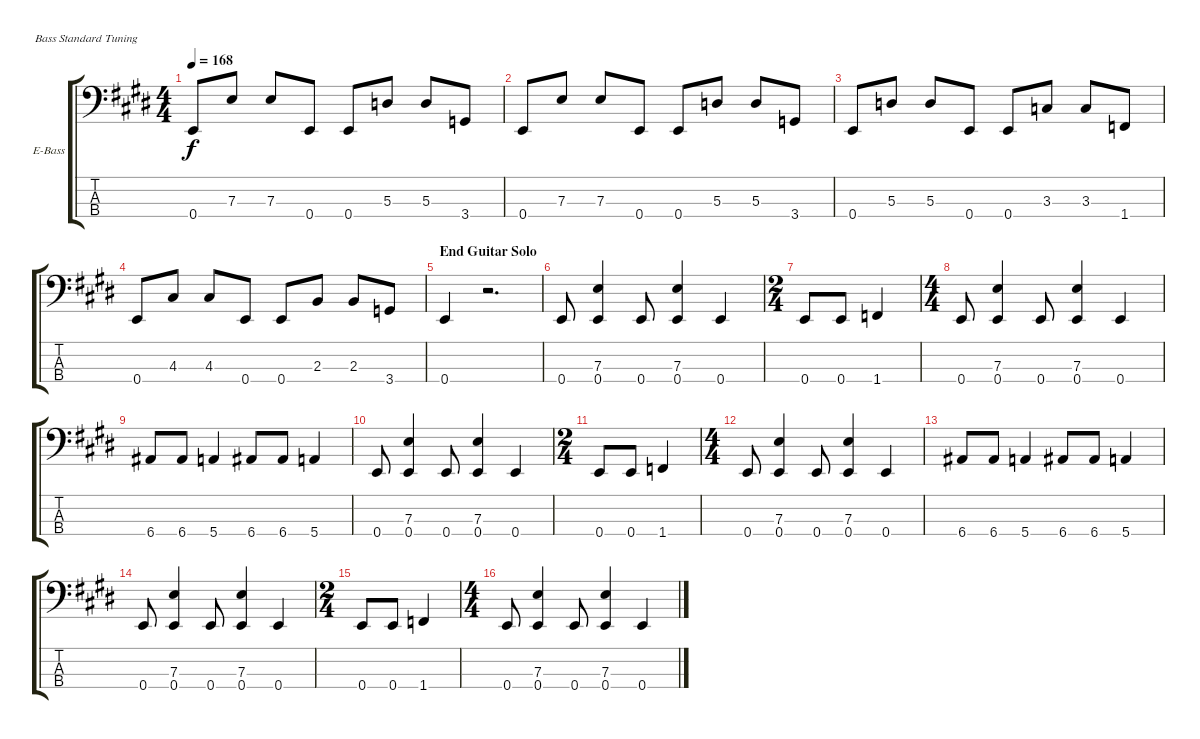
\bracketExtendMode groupsimilarinstruments
\firstSystemTrackNameOrientation horizontal
\otherSystemsTrackNameOrientation horizontal
\track ("Bass" "E-Bass") {instrument electricbasspick}
\staff {score tabs}
\tuning (G2 D2 A1 E1)
\ts (4 4)
\tempo 168
\clef f4
\scale
1.07818
\ks e
0.4.8{dy f} 7.3.8 7.3.8 0.4.8 0.4.8 5.3.8 5.3.8 3.4.8 |
\scale
0.921816 0.4.8 7.3.8 7.3.8 0.4.8 0.4.8 5.3.8 5.3.8 3.4.8 |
\scale
1.07818 0.4.8 5.3.8 5.3.8 0.4.8 0.4.8 3.3.8 3.3.8 1.4.8 |
\scale
0.921816 0.4.8 4.3.8 4.3.8 0.4.8 0.4.8 2.3.8 2.3.8 3.4.8 |
\section ("" "End Guitar Solo")
\scale
1.07818 0.4.4 r.2{d} |
\scale
0.921816 0.4.8 (7.3 0.4).4 0.4.8 (7.3 0.4).4 0.4.4 |
\ts (2 4)
\scale
1.10845 0.4.8 0.4.8 1.4.4 |
\ts (4 4)
\scale
0.891551 0.4.8 (7.3 0.4).4 0.4.8 (7.3 0.4).4 0.4.4 |
\scale
1.07818 6.4.8 6.4.8 5.4.4 6.4.8 6.4.8 5.4.4 |
\scale
0.921816 0.4.8 (7.3 0.4).4 0.4.8 (7.3 0.4).4 0.4.4 |
\ts (2 4)
\scale
1.10845 0.4.8 0.4.8 1.4.4 |
\ts (4 4)
\scale
0.891551 0.4.8 (7.3 0.4).4 0.4.8 (7.3 0.4).4 0.4.4 |
\scale
1.07818 6.4.8 6.4.8 5.4.4 6.4.8 6.4.8 5.4.4 |
\scale
0.921816 0.4.8 (7.3 0.4).4 0.4.8 (7.3 0.4).4 0.4.4 |
\ts (2 4)
\scale
1.10845 0.4.8 0.4.8 1.4.4 |
\ts (4 4)
\scale
0.891551 0.4.8 (7.3 0.4).4 0.4.8 (7.3 0.4).4 0.4.4
